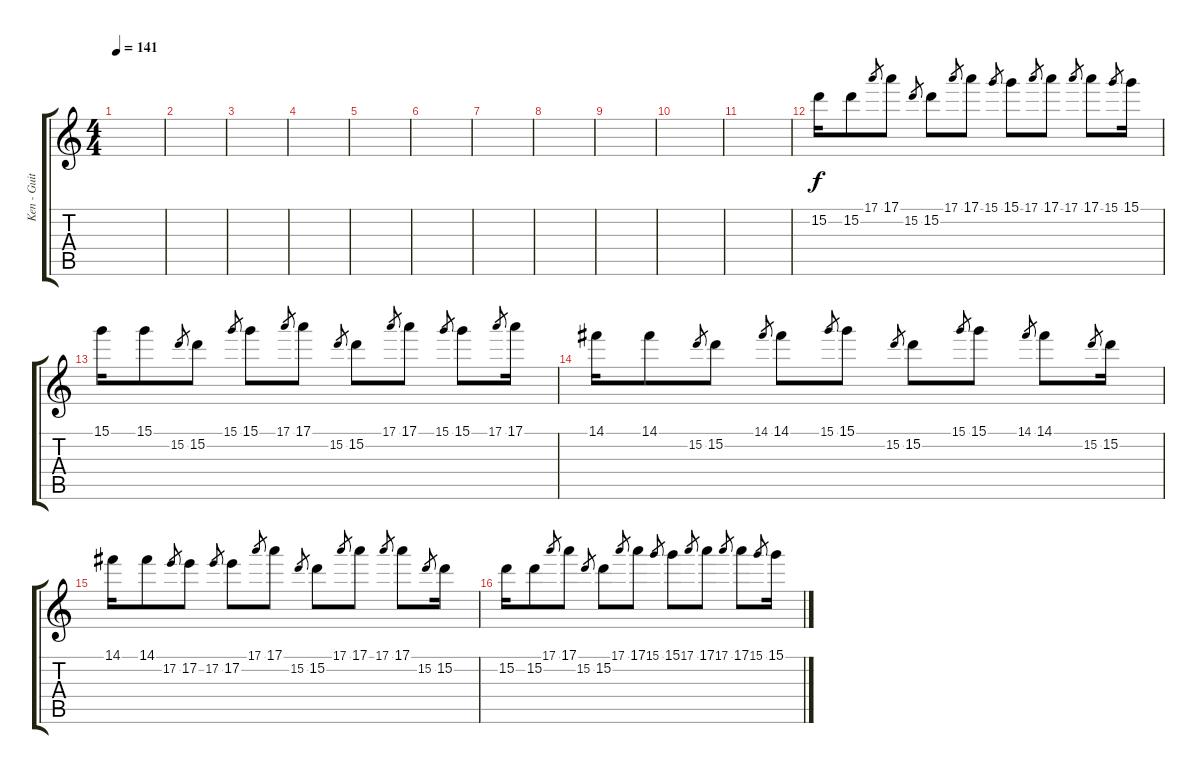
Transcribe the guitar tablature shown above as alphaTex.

\track ("Ken - Guitar1" "Ken - Guit") {instrument distortionguitar}
\staff {score tabs}
\tuning (E4 B3 G3 D3 A2 E2) {hide}
\ts (4 4)
\tempo 141
\clef g2
\ks c
|
|
|
|
|
|
|
|
|
|
|
15.2.16 15.2.8 17.1.8{gr} 17.1.8 15.2.8{gr} 15.2.8 17.1.8{gr} 17.1.8 15.1.8{gr} 15.1.8 17.1.8{gr} 17.1.8 17.1.8{gr} 17.1.8 15.1.8{gr} 15.1.16 |
15.1.16 15.1.8 15.2.8{gr} 15.2.8 15.1.8{gr} 15.1.8 17.1.8{gr} 17.1.8 15.2.8{gr} 15.2.8 17.1.8{gr} 17.1.8 15.1.8{gr} 15.1.8 17.1.8{gr} 17.1.16 |
14.1.16 14.1.8 15.2.8{gr} 15.2.8 14.1.8{gr} 14.1.8 15.1.8{gr} 15.1.8 15.2.8{gr} 15.2.8 15.1.8{gr} 15.1.8 14.1.8{gr} 14.1.8 15.2.8{gr} 15.2.16 |
14.1.16 14.1.8 17.2.8{gr} 17.2.8 17.2.8{gr} 17.2.8 17.1.8{gr} 17.1.8 15.2.8{gr} 15.2.8 17.1.8{gr} 17.1.8 17.1.8{gr} 17.1.8 15.2.8{gr} 15.2.16 |
15.2.16 15.2.8 17.1.8{gr} 17.1.8 15.2.8{gr} 15.2.8 17.1.8{gr} 17.1.8 15.1.8{gr} 15.1.8 17.1.8{gr} 17.1.8 17.1.8{gr} 17.1.8 15.1.8{gr} 15.1.16
